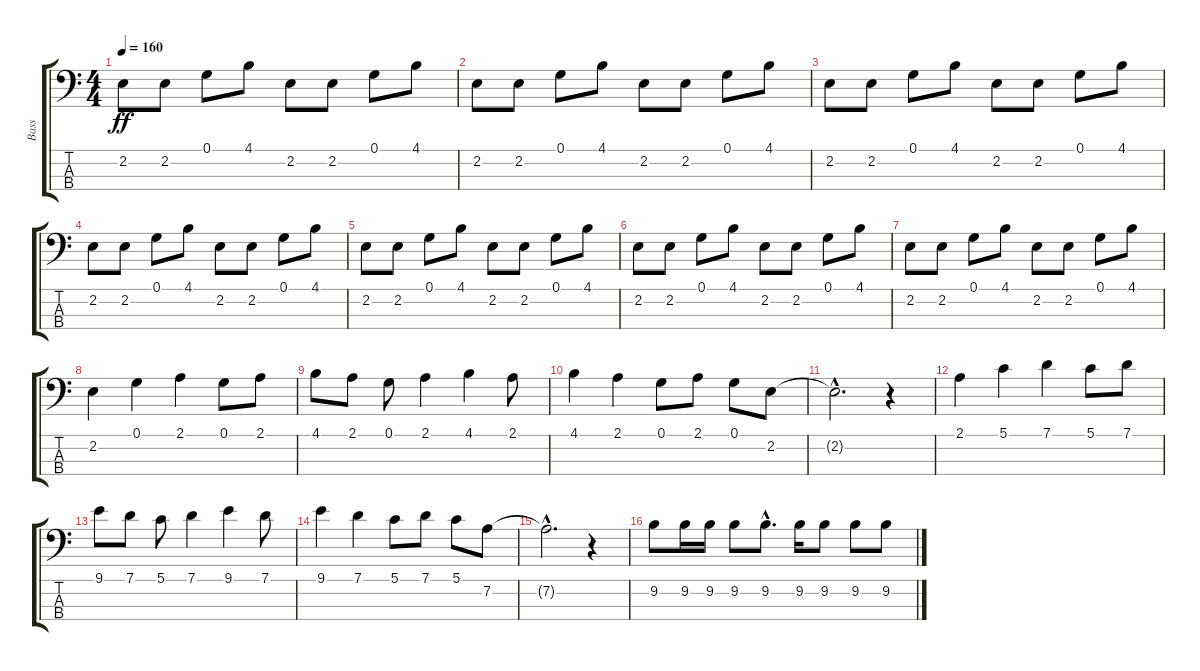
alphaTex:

\track ("Bass" "Bass") {instrument electricbassfinger}
\staff {score tabs}
\tuning (G2 D2 A1 E1) {hide}
\ts (4 4)
\tempo 160
\clef f4
\ks c
2.2.8{dy ff} 2.2.8 0.1.8 4.1.8 2.2.8 2.2.8 0.1.8 4.1.8 |
2.2.8 2.2.8 0.1.8 4.1.8 2.2.8 2.2.8 0.1.8 4.1.8 |
2.2.8 2.2.8 0.1.8 4.1.8 2.2.8 2.2.8 0.1.8 4.1.8 |
2.2.8 2.2.8 0.1.8 4.1.8 2.2.8 2.2.8 0.1.8 4.1.8 |
2.2.8 2.2.8 0.1.8 4.1.8 2.2.8 2.2.8 0.1.8 4.1.8 |
2.2.8 2.2.8 0.1.8 4.1.8 2.2.8 2.2.8 0.1.8 4.1.8 |
2.2.8 2.2.8 0.1.8 4.1.8 2.2.8 2.2.8 0.1.8 4.1.8 |
2.2.4 0.1.4 2.1.4 0.1.8 2.1.8 |
4.1.8 2.1.8 0.1.8 2.1.4 4.1.4 2.1.8 |
4.1.4 2.1.4 0.1.8 2.1.8 0.1.8 2.2.8 |
2.2{hac t}.2{d} r.4 |
2.1.4 5.1.4 7.1.4 5.1.8 7.1.8 |
9.1.8 7.1.8 5.1.8 7.1.4 9.1.4 7.1.8 |
9.1.4 7.1.4 5.1.8 7.1.8 5.1.8 7.2.8 |
7.2{hac t}.2{d} r.4 |
9.2.8 9.2.16 9.2.16 9.2.8 9.2{hac}.8{d} 9.2.16 9.2.8 9.2.8 9.2.8
